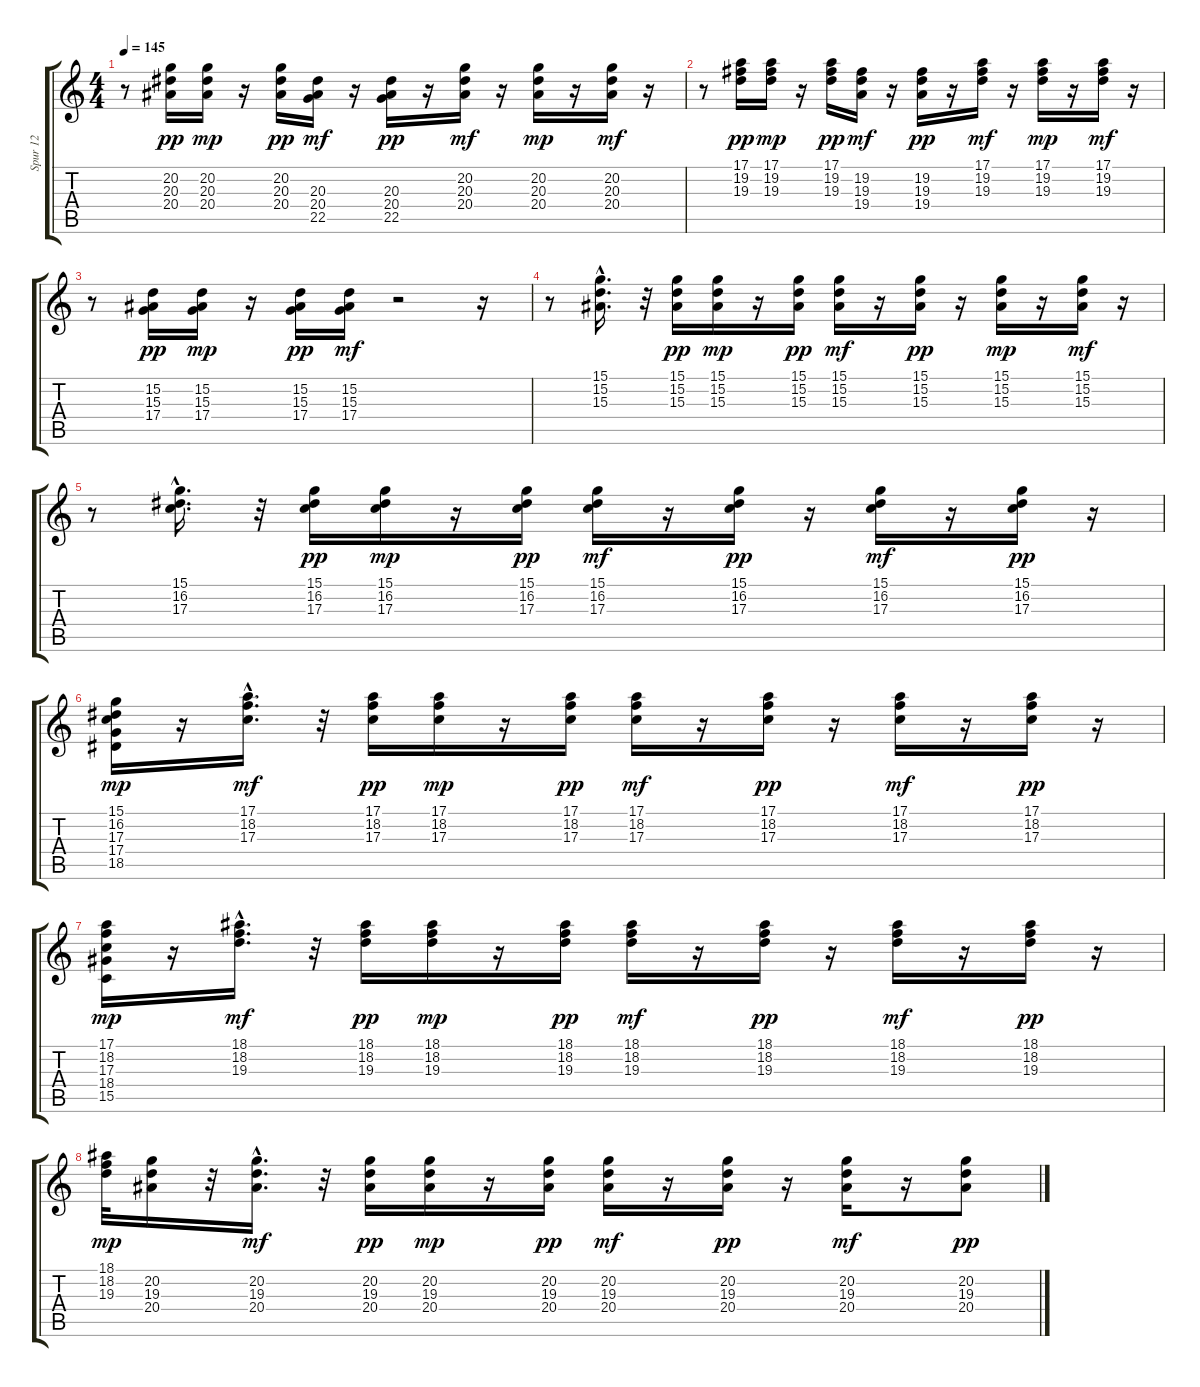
\track ("Spur 12" "Spur 12") {instrument percussiveorgan}
\staff {score tabs}
\tuning (E4 B3 G3 D3 A2 E2) {hide}
\ts (4 4)
\tempo 145
\clef g2
\ks c
r.8{dy mf} (20.2 20.3 20.4).16{dy pp balance 4} (20.2 20.3 20.4).16{dy mp balance 12} r.16 (20.2 20.3 20.4).16{dy pp balance 4} (20.3 20.4 22.5).16{dy mf balance 12} r.16 (20.3 20.4 22.5).16{dy pp balance 4} r.16 (20.2 20.3 20.4).16{dy mf balance 12} r.16 (20.2 20.3 20.4).16{dy mp balance 4} r.16 (20.2 20.3 20.4).16{dy mf balance 12} r.16 |
r.8 (17.1 19.2 19.3).16{dy pp balance 4} (17.1 19.2 19.3).16{dy mp balance 12} r.16 (17.1 19.2 19.3).16{dy pp balance 4} (19.2 19.3 19.4).16{dy mf balance 12} r.16 (19.2 19.3 19.4).16{dy pp balance 4} r.16 (17.1 19.2 19.3).16{dy mf balance 12} r.16 (17.1 19.2 19.3).16{dy mp balance 4} r.16 (17.1 19.2 19.3).16{dy mf balance 12} r.16 |
r.8 (15.2 15.3 17.4).16{dy pp balance 4} (15.2 15.3 17.4).16{dy mp balance 12} r.16 (15.2 15.3 17.4).16{dy pp balance 4} (15.2 15.3 17.4).16{dy mf balance 12} r.2 r.16 |
r.8 (15.1{hac} 15.2{hac} 15.3{hac}).16{d} r.32 (15.1 15.2 15.3).16{dy pp balance 4} (15.1 15.2 15.3).16{dy mp balance 12} r.16 (15.1 15.2 15.3).16{dy pp balance 4} (15.1 15.2 15.3).16{dy mf balance 12} r.16 (15.1 15.2 15.3).16{dy pp balance 4} r.16 (15.1 15.2 15.3).16{dy mp} r.16 (15.1 15.2 15.3).16{dy mf balance 12} r.16 |
r.8 (15.1{hac} 16.2{hac} 17.3{hac}).16{d} r.32 (15.1 16.2 17.3).16{dy pp balance 4} (15.1 16.2 17.3).16{dy mp balance 12} r.16 (15.1 16.2 17.3).16{dy pp balance 4} (15.1 16.2 17.3).16{dy mf balance 12} r.16 (15.1 16.2 17.3).16{dy pp balance 4} r.16 (15.1 16.2 17.3).16{dy mf balance 12} r.16 (15.1 16.2 17.3).16{dy pp balance 4} r.16 |
(15.1 16.2 17.3 17.4 18.5).16{dy mp balance 12} r.16 (17.1{hac} 18.2{hac} 17.3{hac}).16{d dy mf} r.32 (17.1 18.2 17.3).16{dy pp balance 4} (17.1 18.2 17.3).16{dy mp balance 12} r.16 (17.1 18.2 17.3).16{dy pp balance 4} (17.1 18.2 17.3).16{dy mf balance 12} r.16 (17.1 18.2 17.3).16{dy pp balance 4} r.16 (17.1 18.2 17.3).16{dy mf balance 12} r.16 (17.1 18.2 17.3).16{dy pp balance 4} r.16 |
(17.1 18.2 17.3 18.4 15.5).16{dy mp balance 12} r.16 (18.1{hac} 18.2{hac} 19.3{hac}).16{d dy mf} r.32 (18.1 18.2 19.3).16{dy pp balance 4} (18.1 18.2 19.3).16{dy mp balance 12} r.16 (18.1 18.2 19.3).16{dy pp balance 4} (18.1 18.2 19.3).16{dy mf balance 12} r.16 (18.1 18.2 19.3).16{dy pp balance 4} r.16 (18.1 18.2 19.3).16{dy mf balance 12} r.16 (18.1 18.2 19.3).16{dy pp balance 4} r.16 |
(18.1 18.2 19.3).32{dy mp balance 12} (20.2 19.3 20.4).16 r.32 (20.2{hac} 19.3{hac} 20.4{hac}).16{d dy mf} r.32 (20.2 19.3 20.4).16{dy pp balance 4} (20.2 19.3 20.4).16{dy mp balance 12} r.16 (20.2 19.3 20.4).16{dy pp balance 4} (20.2 19.3 20.4).16{dy mf balance 12} r.16 (20.2 19.3 20.4).16{dy pp balance 4} r.16 (20.2 19.3 20.4).16{dy mf balance 12} r.16 (20.2 19.3 20.4).8{dy pp balance 4}
